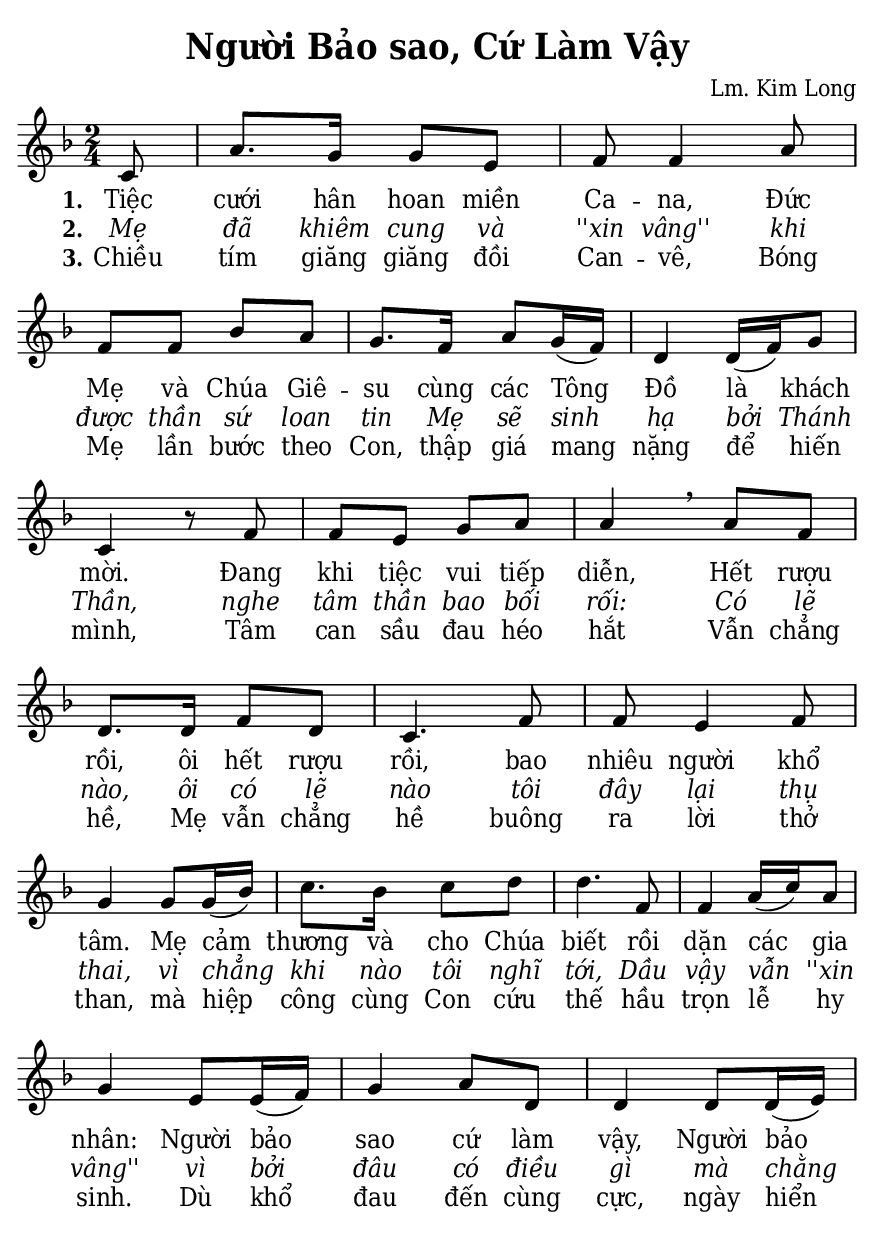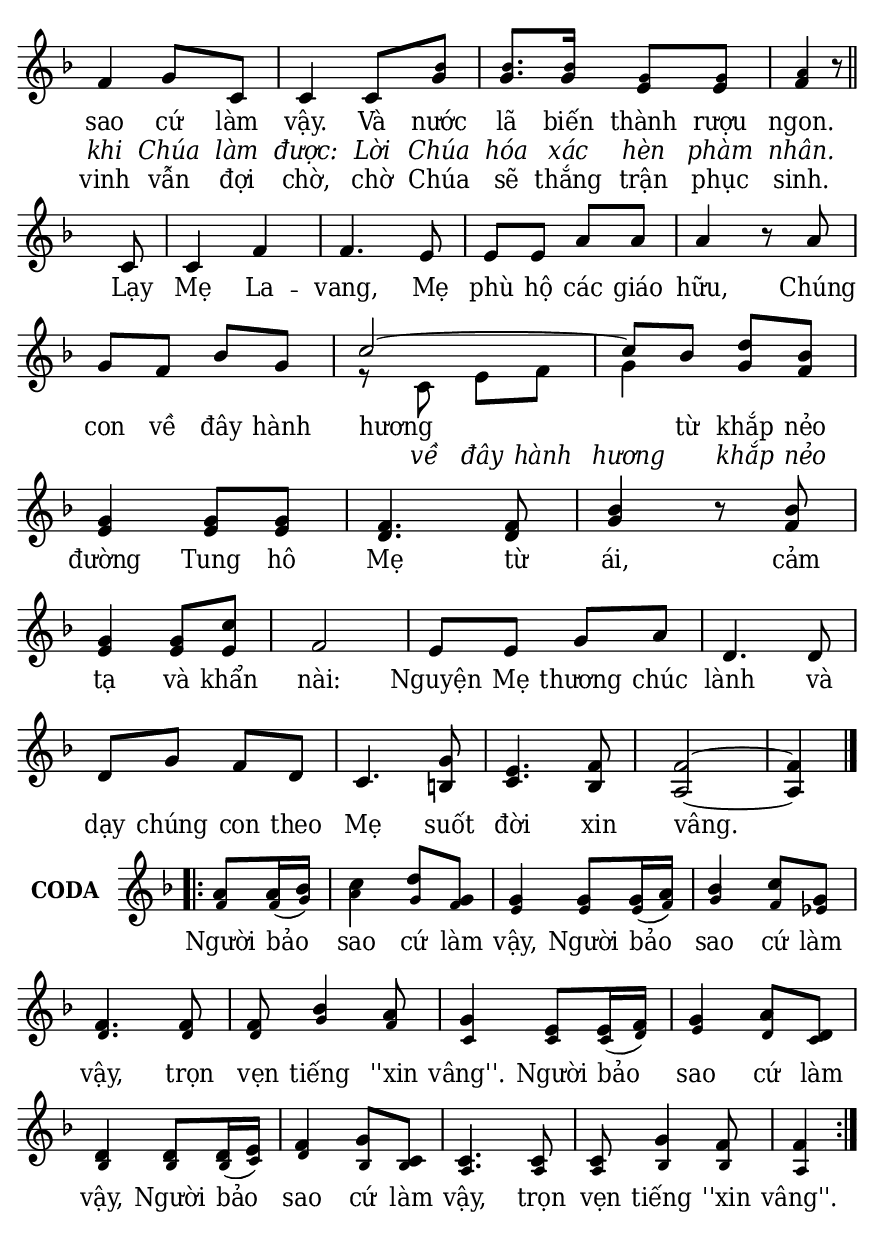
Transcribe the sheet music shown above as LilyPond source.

% Cài đặt chung
\version "2.24.3"
\include "english.ly"

\header {
  title = "Người Bảo sao, Cứ Làm Vậy"
  composer = "Lm. Kim Long"
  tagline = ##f
}

% Đổi kích thước nốt cho bè phụ
notBePhu =
#(define-music-function (font-size music) (number? ly:music?)
   (for-some-music
     (lambda (m)
       (if (music-is-of-type? m 'rhythmic-event)
           (begin
             (set! (ly:music-property m 'tweaks)
                   (cons `(font-size . ,font-size)
                         (ly:music-property m 'tweaks)))
             #t)
           #f))
     music)
   music)

% Nhạc
nhacPhanMot = \relative c' {
  \key f \major
  \time 2/4
  \partial 8 c8 |
  a'8. g16 g8 e |
  f f4 a8 |
  f f bf a |
  g8. f16 a8 g16 (f) |
  d4 d16 (f) g8 |
  c,4 r8 f |
  f e g a |
  a4 \breathe a8 f |
  d8. d16 f8 d |
  c4. f8 |
  f e4 f8 |
  g4 g8 g16 (bf) |
  c8. bf16 c8 d |
  d4. f,8 |
  f4 a16 (c) a8 |
  g4 e8 e16 (f) |
  g4 a8 d, |
  d4 d8 d16 (e) |
  f4 g8 c, |
  c4 c8
  <<
    {
      g'8 |
      g8. g16 e8 e |
      f4
    }
    \notBePhu -2 {
      bf8 |
      bf8. bf16 g8 g |
      a4
    }
  >>
  r8 \bar "||"
}

nhacPhanHaiSop = \relative c' {
  \key f \major
  \time 2/4
  \partial 8 c8 |
  c4 f |
  f4. e8 |
  e e a a |
  a4 r8 a |
  g f bf g |
  c2 ~ |
  c8 bf
  d8 bf \break
  g4 g8 g |
  f4. f8 |
  bf4 r8 bf |
  g4 g8 c |
  f,2 |
  e8 e g a |
  d,4. d8 |
  d g f d |
  c4. g'8 |
  e4. f8 |
  f2 ~ |
  f4 \bar "|."
}

nhacPhanHaiAlto = \relative c' {
  \key f \major
  \time 2/4
  \partial 8 c8 |
  c4 f |
  f4. e8 |
  e e a a |
  a4 r8 a |
  g f bf g |
  r8 c, e f |
  g4 g8 f |
  e4 e8 e |
  d4. d8 |
  g4 r8 f |
  e4 e8 e |
  f2 |
  e8 e g a |
  d,4. d8 |
  d g f d |
  c4. b!8 |
  c4. bf8 |
  a2 ~ |
  a4
}

nhacPhanBaSop = \relative c'' {
  \key f \major
  \time 2/4
  \repeat volta 2 {
    \bar ".|:"
    \partial 4
    a8 a16 (bf) |
    c4 d8 g, |
    g4 g8 g16 (a) |
    bf4 c8 g |
    f4. f8 |
    f bf4 a8 |
    g4 e8 e16 (f) |
    g4 a8 d, |
    d4 d8 d16 (e) |
    f4 g8 c, |
    c4. c8 |
    c g'4 f8 |
    f4
  }
}

nhacPhanBaBas = \relative c' {
  \key f \major
  \time 2/4
  f8 f16 (g) |
  a4 g8 f |
  e4 e8 e16 (f) |
  g4 f8 ef |
  d4. d8 |
  d g4 f8 |
  c4 c8 c16 (d) |
  e4 d8 c |
  bf4 bf8 bf16 (c) |
  d4 bf8 bf |
  a4. a8 |
  a bf4 bf8 |
  a4
}

% Lời
loiPhanMot = \lyricmode {
  <<
    {
      \set stanza = "1."
      Tiệc cưới hân hoan miền Ca -- na,
      Đức Mẹ và Chúa Giê -- su cùng các Tông Đồ là khách mời.
      Đang khi tiệc vui tiếp diễn,
      Hết rượu rồi, ôi hết rượu rồi,
      bao nhiêu người khổ tâm.
      Mẹ cảm thương và cho Chúa biết rồi dặn các gia nhân:
      Người bảo sao cứ làm vậy,
      Người bảo sao cứ làm vậy.
      Và nước lã biến thành rượu ngon.
    }
    \new Lyrics {
	    \set associatedVoice = "beSop"
	    \set stanza = "2."
      \override Lyrics.LyricText.font-shape = #'italic
	    Mẹ đã khiêm cung và ''xin vâng''
	    khi được thần sứ loan tin Mẹ sẽ sinh hạ bởi Thánh Thần,
	    nghe tâm thần bao bối rối:
	    Có lẽ nào, ôi có lẽ nào tôi đây lại thụ thai,
	    vì chẳng khi nào tôi nghĩ tới,
	    Dầu vậy vẫn ''xin vâng''
	    vì bởi đâu có điều gì mà chằng khi Chúa làm được:
	    Lời Chúa hóa xác hèn phàm nhân.
    }
    \new Lyrics {
	    \set associatedVoice = "beSop"
	    \set stanza = "3."
	    Chiều tím giăng giăng đồi Can -- vê,
	    Bóng Mẹ lần bước theo Con,
	    thập giá mang nặng để hiến mình,
	    Tâm can sầu đau héo hắt
	    Vẫn chẳng hề,
	    Mẹ vẫn chẳng hề buông ra lời thở than,
	    mà hiệp công cùng Con cứu thế hầu trọn lễ hy sinh.
	    Dù khổ đau đến cùng cực,
	    ngày hiển vinh vẫn đợi chờ,
	    chờ Chúa sẽ thắng trận phục sinh.
    }
  >>
}

loiPhanHaiSop = \lyricmode {
  Lạy Mẹ La -- vang, Mẹ phù hộ các giáo hữu,
  Chúng con về đây hành hương
  từ khắp nẻo đường
  Tung hô Mẹ từ ái, cảm tạ và khẩn nài:
  Nguyện Mẹ thương chúc lành
  và dạy chúng con theo Mẹ suốt đời xin vâng.
}

loiPhanHaiAlto = \lyricmode {
  \repeat unfold 15 { _ }
  \override Lyrics.LyricText.font-shape = #'italic
  về đây hành hương khắp nẻo
}

loiPhanBa = \lyricmode {
  Người bảo sao cứ làm vậy,
  Người bảo sao cứ làm vậy,
  trọn vẹn tiếng ''xin vâng''.
  Người bảo sao cứ làm vậy,
  Người bảo sao cứ làm vậy,
  trọn vẹn tiếng ''xin vâng''.
}

% Dàn trang
\paper {
  #(set-paper-size "a5")
  top-margin = 3\mm
  bottom-margin = 3\mm
  left-margin = 3\mm
  right-margin = 3\mm
  indent = #0
  #(define fonts
	 (make-pango-font-tree "Deja Vu Serif Condensed"
	 		       "Deja Vu Serif Condensed"
			       "Deja Vu Serif Condensed"
			       (/ 20 20)))
  print-page-number = ##f
}

\score {
  <<
    \new Staff <<
        \clef treble
        \new Voice = beSop {
          \nhacPhanMot
        }
      \new Lyrics \lyricsto beSop \loiPhanMot
    >>
  >>
  \layout {
    \override Lyrics.LyricSpace.minimum-distance = #1.5
    \override Score.BarNumber.break-visibility = ##(#f #f #f)
    \override Score.SpacingSpanner.uniform-stretching = ##t
    ragged-last = ##f
  }
}

\score {
  \new ChoirStaff
  <<
    \new Staff \with {
        printPartCombineTexts = ##f
      }
      <<
      \new Voice \partCombine 
        \nhacPhanHaiSop
        \nhacPhanHaiAlto
      \new NullVoice = nhacThamChieuSop \nhacPhanHaiSop
      \new Lyrics \lyricsto nhacThamChieuSop \loiPhanHaiSop
      \new NullVoice = nhacThamChieuAlto \nhacPhanHaiAlto
      \new Lyrics \lyricsto nhacThamChieuAlto \loiPhanHaiAlto
      >>
  >>
  \layout {
    \override Staff.TimeSignature.transparent = ##t
    \override Lyrics.LyricSpace.minimum-distance = #1
    \override Score.BarNumber.break-visibility = ##(#f #f #f)
    \override Score.SpacingSpanner.uniform-stretching = ##t
    ragged-last = ##f
  }
}

\score {
  <<
    \new Staff \with {
        printPartCombineTexts = ##f
        \remove "Time_signature_engraver"
        instrumentName = \markup { \bold "CODA" }
      }
      <<
      \new Voice \partCombine 
        \nhacPhanBaSop
        \notBePhu -2 { \nhacPhanBaBas }
      \new NullVoice = nhacThamChieuSop \nhacPhanBaSop
      \new Lyrics \lyricsto nhacThamChieuSop \loiPhanBa
      >>
  >>
  \layout {
    indent = 17
    \override Staff.TimeSignature.transparent = ##t
    \override Lyrics.LyricSpace.minimum-distance = #1
    \override Score.BarNumber.break-visibility = ##(#f #f #f)
    \override Score.SpacingSpanner.uniform-stretching = ##t
    ragged-last = ##f
  }
}